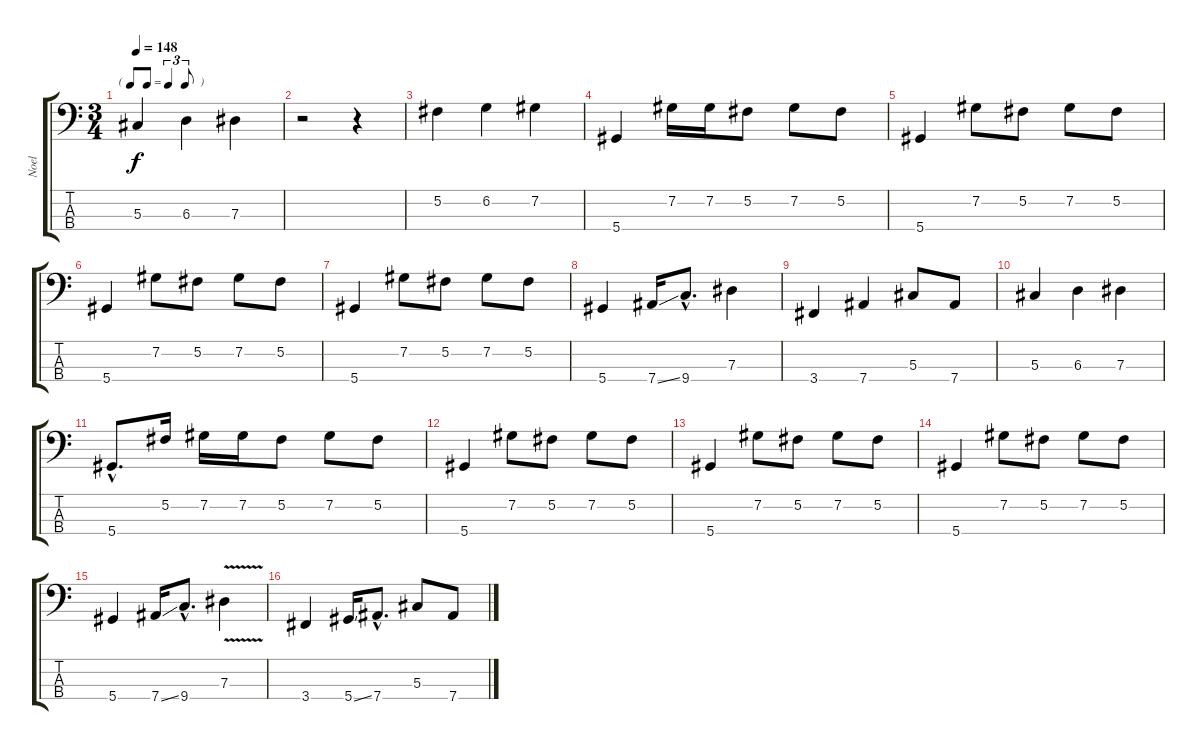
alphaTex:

\track ("Noel" "Noel") {instrument electricbassfinger}
\staff {score tabs}
\tuning (Gb2 Db2 Ab1 Eb1) {hide}
\ts (3 4)
\tf triplet8th
\tempo 148
\clef f4
\ks c
5.3.4{dy f instrument electricbassfinger} 6.3.4 7.3.4 |
r.2 r.4 |
5.2.4 6.2.4 7.2.4 |
5.4.4 7.2.16 7.2.16 5.2.8 7.2.8 5.2.8 |
5.4.4 7.2.8 5.2.8 7.2.8 5.2.8 |
5.4.4 7.2.8 5.2.8 7.2.8 5.2.8 |
5.4.4 7.2.8 5.2.8 7.2.8 5.2.8 |
5.4.4 7.4{ss}.16 9.4{hac}.8{d} 7.3.4 |
3.4.4 7.4.4 5.3.8 7.4.8 |
5.3.4 6.3.4 7.3.4 |
5.4{hac}.8{d} 5.2.16 7.2.16 7.2.16 5.2.8 7.2.8 5.2.8 |
5.4.4 7.2.8 5.2.8 7.2.8 5.2.8 |
5.4.4 7.2.8 5.2.8 7.2.8 5.2.8 |
5.4.4 7.2.8 5.2.8 7.2.8 5.2.8 |
5.4.4 7.4{ss}.16 9.4{hac}.8{d} 7.3{v}.4 |
3.4.4 5.4{ss}.16 7.4{hac}.8{d} 5.3.8 7.4.8
